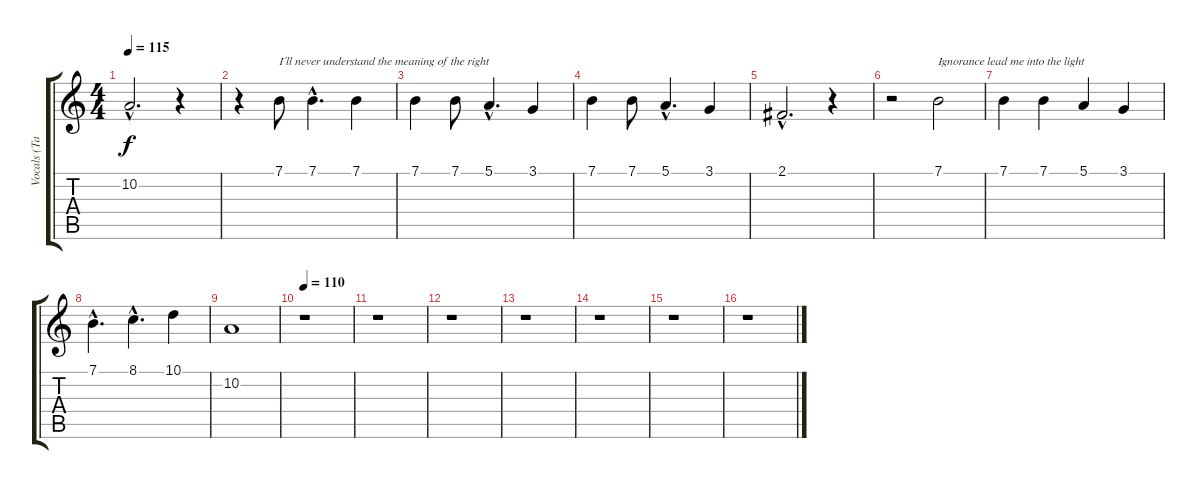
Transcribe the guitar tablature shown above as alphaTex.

\track ("Vocals (Tarja)" "Vocals (Ta") {instrument lead6voice}
\staff {score tabs}
\tuning (E4 B3 G3 D3 A2 E2) {hide}
\ts (4 4)
\tempo 115
\clef g2
\ks c
10.2{hac}.2{d dy f} r.4 |
r.4 7.1.8{txt "I´ll never understand the meaning of the right"} 7.1{hac}.4{d} 7.1.4 |
7.1.4 7.1.8 5.1{hac}.4{d} 3.1.4 |
7.1.4 7.1.8 5.1{hac}.4{d} 3.1.4 |
2.1{hac}.2{d} r.4 |
r.2 7.1.2{txt "Ignorance lead me into the light"} |
7.1.4 7.1.4 5.1.4 3.1.4 |
7.1{hac}.4{d} 8.1{hac}.4{d} 10.1.4 |
10.2.1 |
\tempo 110
r.1 |
r.1 |
r.1 |
r.1 |
r.1 |
r.1 |
r.1
